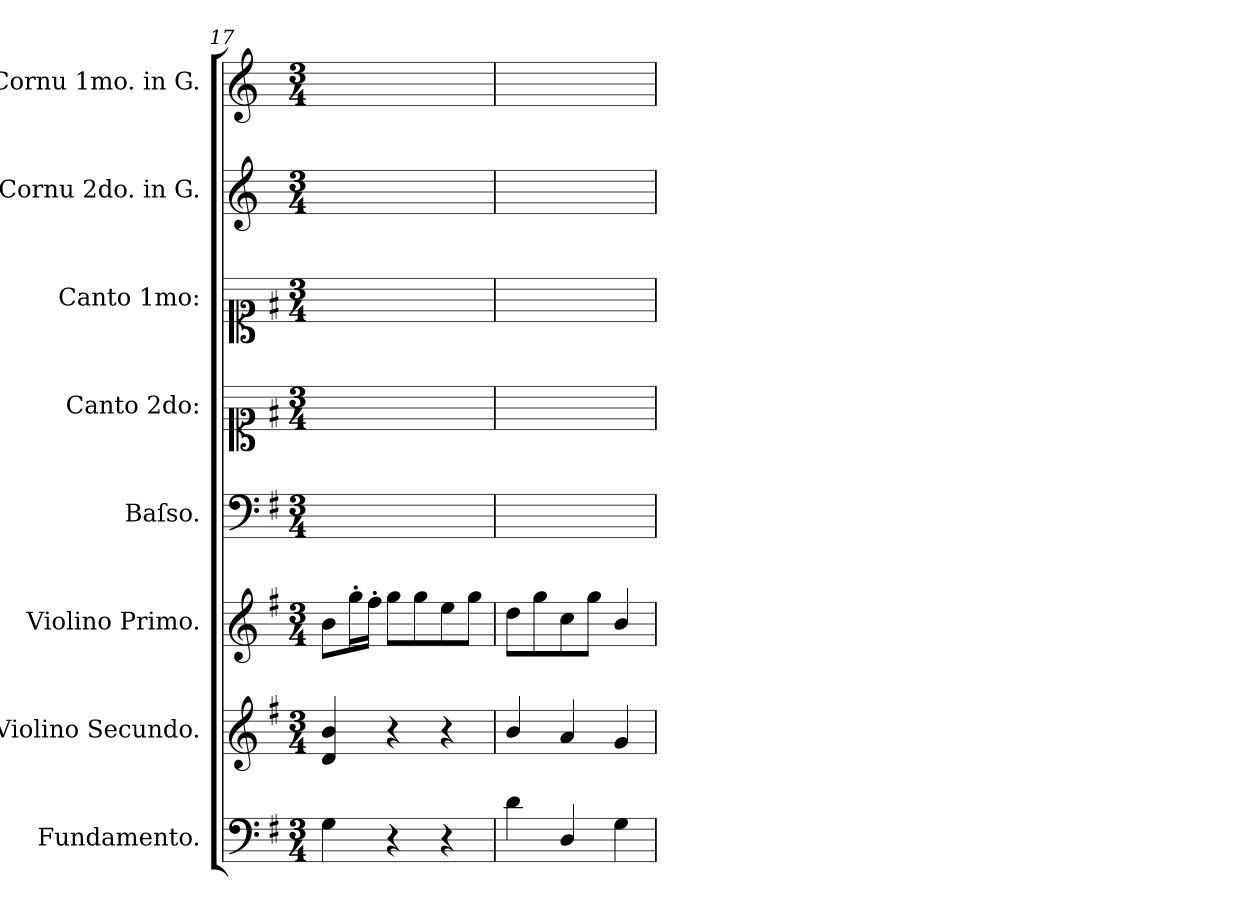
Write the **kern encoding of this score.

**kern	**kern	**kern	**kern	**kern	**kern	**kern	**kern
*part8	*part7	*part6	*part5	*part4	*part3	*part2	*part1
*staff8	*staff7	*staff6	*staff5	*staff4	*staff3	*staff2	*staff1
*I"Fundamento.	*I"Violino Secundo.	*I"Violino Primo.	*I"Baſso.	*I"Canto 2do:	*I"Canto 1mo:	*I"Cornu 2do. in G.	*I"Cornu 1mo. in G.
*	*I'vl 2	*I'vl 1	*I'B	*	*	*I'cor 2 in G	*I'cor 1 in G
*clefF4	*clefG2	*clefG2	*clefF4	*clefC1	*clefC1	*clefG2	*clefG2
*	*	*	*	*	*	*ITrd3c5	*ITrd3c5
*k[f#]	*k[f#]	*k[f#]	*k[f#]	*k[f#]	*k[f#]	*k[f#]	*k[f#]
*G:	*G:	*G:	*G:	*G:	*G:	*G:	*G:
*M3/4	*M3/4	*M3/4	*M3/4	*M3/4	*M3/4	*M3/4	*M3/4
=17	=17	=17	=17	=17	=17	=17	=17
4G\	4d/ 4b/	8b\L	2.ryy	2.ryy	2.ryy	2.ryy	2.ryy
.	.	16gg'\L	.	.	.	.	.
.	.	16ff#'\JJ	.	.	.	.	.
4r	4r	8gg\L	.	.	.	.	.
.	.	8gg\	.	.	.	.	.
4r	4r	8ee\	.	.	.	.	.
.	.	8gg\J	.	.	.	.	.
=18	=18	=18	=18	=18	=18	=18	=18
4d\	4b/	8dd\L	2.ryy	2.ryy	2.ryy	2.ryy	2.ryy
.	.	8gg\	.	.	.	.	.
4D/	4a/	8cc\	.	.	.	.	.
.	.	8gg\J	.	.	.	.	.
4G\	4g/	4b/	.	.	.	.	.
=	=	=	=	=	=	=	=
*-	*-	*-	*-	*-	*-	*-	*-
